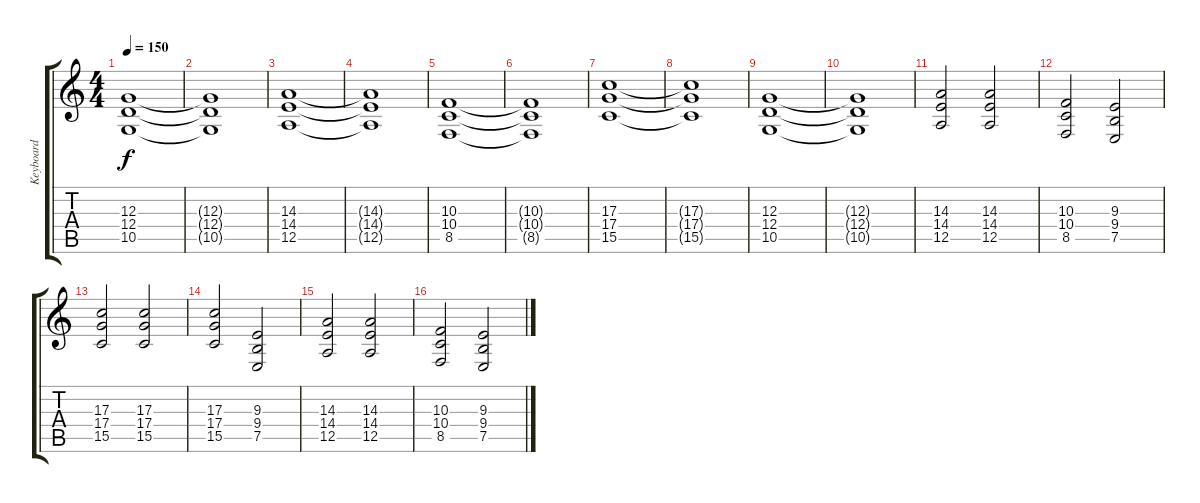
\track ("Keyboard" "Keyboard") {instrument churchorgan}
\staff {score tabs}
\tuning (E4 B3 G3 D3 A2 E2) {hide}
\ts (4 4)
\tempo 150
\clef g2
\ks c
(12.3 12.4 10.5).1{dy f} |
(12.3{t} 12.4{t} 10.5{t}).1 |
(14.3 14.4 12.5).1 |
(14.3{t} 14.4{t} 12.5{t}).1 |
(10.3 10.4 8.5).1 |
(10.3{t} 10.4{t} 8.5{t}).1 |
(17.3 17.4 15.5).1 |
(17.3{t} 17.4{t} 15.5{t}).1 |
(12.3 12.4 10.5).1 |
(12.3{t} 12.4{t} 10.5{t}).1 |
(14.3 14.4 12.5).2 (14.3 14.4 12.5).2 |
(10.3 10.4 8.5).2 (9.3 9.4 7.5).2 |
(17.3 17.4 15.5).2 (17.3 17.4 15.5).2 |
(17.3 17.4 15.5).2 (9.3 9.4 7.5).2 |
(14.3 14.4 12.5).2 (14.3 14.4 12.5).2 |
(10.3 10.4 8.5).2 (9.3 9.4 7.5).2
